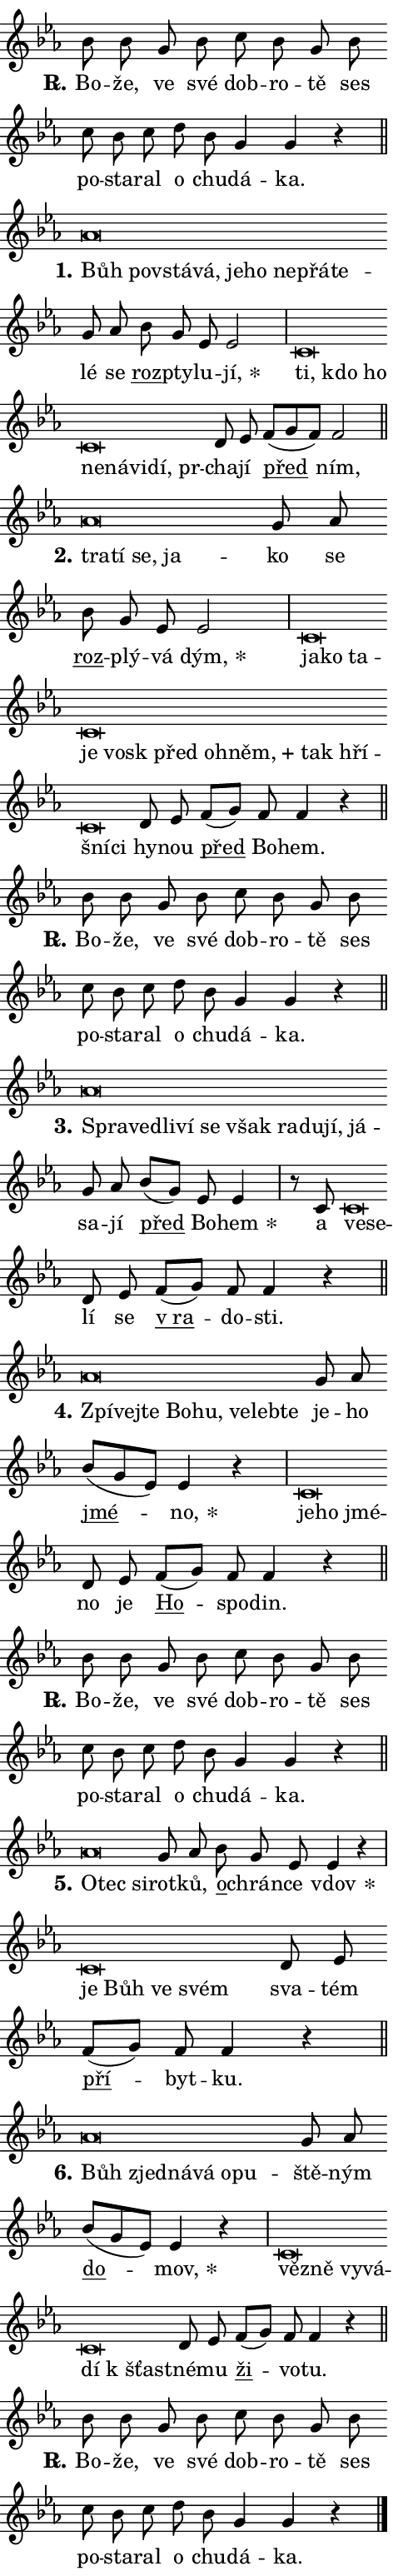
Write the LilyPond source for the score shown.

\version "2.24.0"
\header { tagline = "" }
\paper {
  indent = 0\cm
  top-margin = 0\cm
  right-margin = 0.13\cm % to fit lyric hyphens
  bottom-margin = 0\cm
  left-margin = 0\cm
  paper-width = 8\cm
  page-breaking = #ly:one-page-breaking
  system-system-spacing.basic-distance = #11
  score-system-spacing.basic-distance = #11
  ragged-last = ##f
}


%% Author: Thomas Morley
%% https://lists.gnu.org/archive/html/lilypond-user/2020-05/msg00002.html
#(define (line-position grob)
"Returns position of @var[grob} in current system:
   @code{'start}, if at first time-step
   @code{'end}, if at last time-step
   @code{'middle} otherwise
"
  (let* ((col (ly:item-get-column grob))
         (ln (ly:grob-object col 'left-neighbor))
         (rn (ly:grob-object col 'right-neighbor))
         (col-to-check-left (if (ly:grob? ln) ln col))
         (col-to-check-right (if (ly:grob? rn) rn col))
         (break-dir-left
           (and
             (ly:grob-property col-to-check-left 'non-musical #f)
             (ly:item-break-dir col-to-check-left)))
         (break-dir-right
           (and
             (ly:grob-property col-to-check-right 'non-musical #f)
             (ly:item-break-dir col-to-check-right))))
        (cond ((eqv? 1 break-dir-left) 'start)
              ((eqv? -1 break-dir-right) 'end)
              (else 'middle))))

#(define (tranparent-at-line-position vctor)
  (lambda (grob)
  "Relying on @code{line-position} select the relevant enry from @var{vctor}.
Used to determine transparency,"
    (case (line-position grob)
      ((end) (not (vector-ref vctor 0)))
      ((middle) (not (vector-ref vctor 1)))
      ((start) (not (vector-ref vctor 2))))))

noteHeadBreakVisibility =
#(define-music-function (break-visibility)(vector?)
"Makes @code{NoteHead}s transparent relying on @var{break-visibility}"
#{
  \override NoteHead.transparent =
    #(tranparent-at-line-position break-visibility)
#})

#(define delete-ledgers-for-transparent-note-heads
  (lambda (grob)
    "Reads whether a @code{NoteHead} is transparent.
If so this @code{NoteHead} is removed from @code{'note-heads} from
@var{grob}, which is supposed to be @code{LedgerLineSpanner}.
As a result ledgers are not printed for this @code{NoteHead}"
    (let* ((nhds-array (ly:grob-object grob 'note-heads))
           (nhds-list
             (if (ly:grob-array? nhds-array)
                 (ly:grob-array->list nhds-array)
                 '()))
           ;; Relies on the transparent-property being done before
           ;; Staff.LedgerLineSpanner.after-line-breaking is executed.
           ;; This is fragile ...
           (to-keep
             (remove
               (lambda (nhd)
                 (ly:grob-property nhd 'transparent #f))
               nhds-list)))
      ;; TODO find a better method to iterate over grob-arrays, similiar
      ;; to filter/remove etc for lists
      ;; For now rebuilt from scratch
      (set! (ly:grob-object grob 'note-heads)  '())
      (for-each
        (lambda (nhd)
          (ly:pointer-group-interface::add-grob grob 'note-heads nhd))
        to-keep))))

squashNotes = {
  \override NoteHead.X-extent = #'(-0.2 . 0.2)
  \override NoteHead.Y-extent = #'(-0.75 . 0)
  \override NoteHead.stencil =
    #(lambda (grob)
       (let ((pos (ly:grob-property grob 'staff-position)))
         (begin
           (if (< pos -7) (display "ERROR: Lower brevis then expected\n") (display ""))
           (if (<= pos -6) ly:text-interface::print ly:note-head::print))))
}
unSquashNotes = {
  \revert NoteHead.X-extent
  \revert NoteHead.Y-extent
  \revert NoteHead.stencil
}

hideNotes = \noteHeadBreakVisibility #begin-of-line-visible
unHideNotes = \noteHeadBreakVisibility #all-visible

% work-around for resetting accidentals
% https://lilypond.org/doc/v2.23/Documentation/notation/displaying-rhythms#unmetered-music
cadenzaMeasure = {
  \cadenzaOff
  \partial 1024 s1024
  \cadenzaOn
}

#(define-markup-command (accent layout props text) (markup?)
  "Underline accented syllable"
  (interpret-markup layout props
    #{\markup \override #'(offset . 4.3) \underline { #text }#}))

responsum = \markup \concat {
  "R" \hspace #-1.05 \path #0.1 #'((moveto 0 0.07) (lineto 0.9 0.8)) \hspace #0.05 "."
}

spaceSize = #0.6828661417322834 % exact space size for TeX Gyre Schola

\layout {
  \context {
    \Staff
    \remove "Time_signature_engraver"
    \override LedgerLineSpanner.after-line-breaking = #delete-ledgers-for-transparent-note-heads
  }
  \context {
    \Lyrics {
      \override LyricSpace.minimum-distance = \spaceSize
      \override LyricText.font-name = #"TeX Gyre Schola"
      \override LyricText.font-size = 1
      \override StanzaNumber.font-name = #"TeX Gyre Schola Bold"
      \override StanzaNumber.font-size = 1
    }
  }
  \context {
    \Score 
    \override NoteHead.text =
      #(lambda (grob) 
        (let ((pos (ly:grob-property grob 'staff-position)))
          #{\markup {
            \combine
              \halign #-0.55 \raise #(if (= pos -6) 0 0.5) \override #'(thickness . 2) \draw-line #'(3.2 . 0)
              \musicglyph "noteheads.sM1"
          }#}))
  }
}

% magnetic-lyrics.ily
%
%   written by
%     Jean Abou Samra <jean@abou-samra.fr>
%     Werner Lemberg <wl@gnu.org>
%
%   adapted by
%     Jiri Hon <jiri.hon@gmail.com>
%
% Version 2022-Apr-15

% https://www.mail-archive.com/lilypond-user@gnu.org/msg149350.html

#(define (Left_hyphen_pointer_engraver context)
   "Collect syllable-hyphen-syllable occurrences in lyrics and store
them in properties.  This engraver only looks to the left.  For
example, if the lyrics input is @code{foo -- bar}, it does the
following.

@itemize @bullet
@item
Set the @code{text} property of the @code{LyricHyphen} grob between
@q{foo} and @q{bar} to @code{foo}.

@item
Set the @code{left-hyphen} property of the @code{LyricText} grob with
text @q{foo} to the @code{LyricHyphen} grob between @q{foo} and
@q{bar}.
@end itemize

Use this auxiliary engraver in combination with the
@code{lyric-@/text::@/apply-@/magnetic-@/offset!} hook."
   (let ((hyphen #f)
         (text #f))
     (make-engraver
      (acknowledgers
       ((lyric-syllable-interface engraver grob source-engraver)
        (set! text grob)))
      (end-acknowledgers
       ((lyric-hyphen-interface engraver grob source-engraver)
        ;(when (not (grob::has-interface grob 'lyric-space-interface))
          (set! hyphen grob)));)
      ((stop-translation-timestep engraver)
       (when (and text hyphen)
         (ly:grob-set-object! text 'left-hyphen hyphen))
       (set! text #f)
       (set! hyphen #f)))))

#(define (lyric-text::apply-magnetic-offset! grob)
   "If the space between two syllables is less than the value in
property @code{LyricText@/.details@/.squash-threshold}, move the right
syllable to the left so that it gets concatenated with the left
syllable.

Use this function as a hook for
@code{LyricText@/.after-@/line-@/breaking} if the
@code{Left_@/hyphen_@/pointer_@/engraver} is active."
   (let ((hyphen (ly:grob-object grob 'left-hyphen #f)))
     (when hyphen
       (let ((left-text (ly:spanner-bound hyphen LEFT)))
         (when (grob::has-interface left-text 'lyric-syllable-interface)
           (let* ((common (ly:grob-common-refpoint grob left-text X))
                  (this-x-ext (ly:grob-extent grob common X))
                  (left-x-ext
                   (begin
                     ;; Trigger magnetism for left-text.
                     (ly:grob-property left-text 'after-line-breaking)
                     (ly:grob-extent left-text common X)))
                  ;; `delta` is the gap width between two syllables.
                  (delta (- (interval-start this-x-ext)
                            (interval-end left-x-ext)))
                  (details (ly:grob-property grob 'details))
                  (threshold (assoc-get 'squash-threshold details 0.2)))
             (when (< delta threshold)
               (let* (;; We have to manipulate the input text so that
                      ;; ligatures crossing syllable boundaries are not
                      ;; disabled.  For languages based on the Latin
                      ;; script this is essentially a beautification.
                      ;; However, for non-Western scripts it can be a
                      ;; necessity.
                      (lt (ly:grob-property left-text 'text))
                      (rt (ly:grob-property grob 'text))
                      (is-space (grob::has-interface hyphen 'lyric-space-interface))
                      (space (if is-space " " ""))
                      (extra-delta (if is-space spaceSize 0))
                      ;; Append new syllable.
                      (ltrt-space (if (and (string? lt) (string? rt))
                                (string-append lt space rt)
                                (make-concat-markup (list lt space rt))))
                      ;; Right-align `ltrt` to the right side.
                      (ltrt-space-markup (grob-interpret-markup
                               grob
                               (make-translate-markup
                                (cons (interval-length this-x-ext) 0)
                                (make-right-align-markup ltrt-space)))))
                 (begin
                   ;; Don't print `left-text`.
                   (ly:grob-set-property! left-text 'stencil #f)
                   ;; Set text and stencil (which holds all collected
                   ;; syllables so far) and shift it to the left.
                   (ly:grob-set-property! grob 'text ltrt-space)
                   (ly:grob-set-property! grob 'stencil ltrt-space-markup)
                   (ly:grob-translate-axis! grob (- (- delta extra-delta)) X))))))))))


#(define (lyric-hyphen::displace-bounds-first grob)
   ;; Make very sure this callback isn't triggered too early.
   (let ((left (ly:spanner-bound grob LEFT))
         (right (ly:spanner-bound grob RIGHT)))
     (ly:grob-property left 'after-line-breaking)
     (ly:grob-property right 'after-line-breaking)
     (ly:lyric-hyphen::print grob)))

squashThreshold = #0.4

\layout {
  \context {
    \Lyrics
    \consists #Left_hyphen_pointer_engraver
    \override LyricText.after-line-breaking =
      #lyric-text::apply-magnetic-offset!
    \override LyricHyphen.stencil = #lyric-hyphen::displace-bounds-first
    \override LyricText.details.squash-threshold = \squashThreshold
    \override LyricHyphen.minimum-distance = 0
    \override LyricHyphen.minimum-length = \squashThreshold
  }
}

squashText = \override LyricText.details.squash-threshold = 9999
unSquashText = \override LyricText.details.squash-threshold = \squashThreshold

leftText = \override LyricText.self-alignment-X = #LEFT
unLeftText = \revert LyricText.self-alignment-X

starOffset = #(lambda (grob) 
                (let ((x_offset (ly:self-alignment-interface::aligned-on-x-parent grob)))
                  (if (= x_offset 0) 0 (+ x_offset 1.2))))

star = #(define-music-function (syllable)(string?)
"Append star separator at the end of a syllable"
#{
  \once \override LyricText.X-offset = #starOffset
  \lyricmode { \markup {
    #syllable
    \override #'((font-name . "TeX Gyre Schola Bold")) \hspace #0.2 \lower #0.65 \larger "*"
  } }
#})

starAccent = #(define-music-function (syllable)(string?)
"Append star separator at the end of a syllable and make accent"
#{
  \once \override LyricText.X-offset = #starOffset
  \lyricmode { \markup {
    \accent #syllable
    \override #'((font-name . "TeX Gyre Schola Bold")) \hspace #0.2 \lower #0.65 \larger "*"
  } }
#})

breath = #(define-music-function (syllable)(string?)
"Append breathing indicator at the end of a syllable"
#{
  \lyricmode { \markup { #syllable "+" } }
#})

optionalBreath = #(define-music-function (syllable)(string?)
"Append optional breathing indicator at the end of a syllable"
#{
  \lyricmode { \markup { #syllable "(+)" } }
#})


\score {
    <<
        \new Voice = "melody" { \cadenzaOn \key es \major \relative { bes'8 bes g bes c bes g bes \bar "" c bes c \bar "" d bes g4 g r \cadenzaMeasure \bar "||" \break } }
        \new Lyrics \lyricsto "melody" { \lyricmode { \set stanza = \responsum
Bo -- že, ve své dob -- ro -- tě ses po -- sta -- ral o chu -- dá -- ka. } }
    >>
    \layout {}
}

\score {
    <<
        \new Voice = "melody" { \cadenzaOn \key es \major \relative { \squashNotes as'\breve*1/16 \hideNotes \breve*1/16 \bar "" \breve*1/16 \bar "" \breve*1/16 \bar "" \breve*1/16 \bar "" \breve*1/16 \bar "" \breve*1/16 \bar "" \breve*1/16 \breve*1/16 \bar "" \unHideNotes \unSquashNotes g8 as \bar "" bes g es es2 \cadenzaMeasure \bar "|" \squashNotes c\breve*1/16 \hideNotes \breve*1/16 \bar "" \breve*1/16 \bar "" \breve*1/16 \bar "" \breve*1/16 \bar "" \breve*1/16 \bar "" \breve*1/16 \breve*1/16 \bar "" \unHideNotes \unSquashNotes d8 es \bar "" f[( g f)] f2 \cadenzaMeasure \bar "||" \break } }
        \new Lyrics \lyricsto "melody" { \lyricmode { \set stanza = "1."
\leftText Bůh \squashText po -- vstá -- vá, je -- ho ne -- přá -- te -- \unLeftText \unSquashText lé se \markup \accent roz -- pty -- lu -- \star jí, \leftText ti, \squashText kdo ho ne -- ná -- vi -- dí, pr -- \unLeftText \unSquashText cha -- jí \markup \accent před ním, } }
    >>
    \layout {}
}

\score {
    <<
        \new Voice = "melody" { \cadenzaOn \key es \major \relative { \squashNotes as'\breve*1/16 \hideNotes \breve*1/16 \bar "" \breve*1/16 \breve*1/16 \bar "" \unHideNotes \unSquashNotes g8 as \bar "" bes g es es2 \cadenzaMeasure \bar "|" \squashNotes c\breve*1/16 \hideNotes \breve*1/16 \bar "" \breve*1/16 \bar "" \breve*1/16 \bar "" \breve*1/16 \bar "" \breve*1/16 \bar "" \breve*1/16 \bar "" \breve*1/16 \bar "" \breve*1/16 \bar "" \breve*1/16 \bar "" \breve*1/16 \breve*1/16 \bar "" \unHideNotes \unSquashNotes d8 es \bar "" f[( g)] f f4 r \cadenzaMeasure \bar "||" \break } }
        \new Lyrics \lyricsto "melody" { \lyricmode { \set stanza = "2."
\leftText tra -- \squashText tí se, ja -- \unLeftText \unSquashText ko se \markup \accent roz -- plý -- vá \star dým, \leftText ja -- \squashText ko ta -- je vosk před oh -- \breath "něm," tak hří -- šní -- ci \unLeftText \unSquashText hy -- nou \markup \accent před Bo -- hem. } }
    >>
    \layout {}
}

\score {
    <<
        \new Voice = "melody" { \cadenzaOn \key es \major \relative { bes'8 bes g bes c bes g bes \bar "" c bes c \bar "" d bes g4 g r \cadenzaMeasure \bar "||" \break } }
        \new Lyrics \lyricsto "melody" { \lyricmode { \set stanza = \responsum
Bo -- že, ve své dob -- ro -- tě ses po -- sta -- ral o chu -- dá -- ka. } }
    >>
    \layout {}
}

\score {
    <<
        \new Voice = "melody" { \cadenzaOn \key es \major \relative { \squashNotes as'\breve*1/16 \hideNotes \breve*1/16 \bar "" \breve*1/16 \bar "" \breve*1/16 \bar "" \breve*1/16 \bar "" \breve*1/16 \bar "" \breve*1/16 \bar "" \breve*1/16 \bar "" \breve*1/16 \breve*1/16 \bar "" \unHideNotes \unSquashNotes g8 as \bar "" bes[( g)] es es4 \cadenzaMeasure \bar "|" r8 c8 \squashNotes c\breve*1/16 \hideNotes \breve*1/16 \bar "" \unHideNotes \unSquashNotes d8 es \bar "" f[( g)] f f4 r \cadenzaMeasure \bar "||" \break } }
        \new Lyrics \lyricsto "melody" { \lyricmode { \set stanza = "3."
\leftText Spra -- \squashText ve -- dli -- ví se však ra -- du -- jí, já -- \unLeftText \unSquashText sa -- jí \markup \accent před Bo -- \star hem a \leftText ve -- \squashText se -- \unLeftText \unSquashText lí se \markup \accent "v ra" -- do -- sti. } }
    >>
    \layout {}
}

\score {
    <<
        \new Voice = "melody" { \cadenzaOn \key es \major \relative { \squashNotes as'\breve*1/16 \hideNotes \breve*1/16 \bar "" \breve*1/16 \bar "" \breve*1/16 \bar "" \breve*1/16 \bar "" \breve*1/16 \bar "" \breve*1/16 \breve*1/16 \bar "" \unHideNotes \unSquashNotes g8 as \bar "" bes[( g es)] es4 r \cadenzaMeasure \bar "|" \squashNotes c\breve*1/16 \hideNotes \breve*1/16 \breve*1/16 \bar "" \unHideNotes \unSquashNotes d8 es \bar "" f[( g)] f f4 r \cadenzaMeasure \bar "||" \break } }
        \new Lyrics \lyricsto "melody" { \lyricmode { \set stanza = "4."
\leftText Zpí -- \squashText vej -- te Bo -- hu, ve -- leb -- te \unLeftText \unSquashText je -- ho \markup \accent jmé -- \star no, \leftText je -- \squashText ho jmé -- \unLeftText \unSquashText no je \markup \accent Ho -- spo -- din. } }
    >>
    \layout {}
}

\score {
    <<
        \new Voice = "melody" { \cadenzaOn \key es \major \relative { bes'8 bes g bes c bes g bes \bar "" c bes c \bar "" d bes g4 g r \cadenzaMeasure \bar "||" \break } }
        \new Lyrics \lyricsto "melody" { \lyricmode { \set stanza = \responsum
Bo -- že, ve své dob -- ro -- tě ses po -- sta -- ral o chu -- dá -- ka. } }
    >>
    \layout {}
}

\score {
    <<
        \new Voice = "melody" { \cadenzaOn \key es \major \relative { \squashNotes as'\breve*1/16 \hideNotes \breve*1/16 \breve*1/16 \bar "" \unHideNotes \unSquashNotes g8 as \bar "" bes g es es4 r \cadenzaMeasure \bar "|" \squashNotes c\breve*1/16 \hideNotes \breve*1/16 \bar "" \breve*1/16 \breve*1/16 \bar "" \unHideNotes \unSquashNotes d8 es \bar "" f[( g)] f f4 r \cadenzaMeasure \bar "||" \break } }
        \new Lyrics \lyricsto "melody" { \lyricmode { \set stanza = "5."
\leftText O -- \squashText tec si -- \unLeftText \unSquashText rot -- ků, \markup \accent o -- chrán -- ce \star vdov \leftText je \squashText Bůh ve svém \unLeftText \unSquashText sva -- tém \markup \accent pří -- byt -- ku. } }
    >>
    \layout {}
}

\score {
    <<
        \new Voice = "melody" { \cadenzaOn \key es \major \relative { \squashNotes as'\breve*1/16 \hideNotes \breve*1/16 \bar "" \breve*1/16 \bar "" \breve*1/16 \bar "" \breve*1/16 \breve*1/16 \bar "" \unHideNotes \unSquashNotes g8 as \bar "" bes[( g es)] es4 r \cadenzaMeasure \bar "|" \squashNotes c\breve*1/16 \hideNotes \breve*1/16 \bar "" \breve*1/16 \bar "" \breve*1/16 \bar "" \breve*1/16 \breve*1/16 \bar "" \unHideNotes \unSquashNotes d8 es \bar "" f[( g)] f f4 r \cadenzaMeasure \bar "||" \break } }
        \new Lyrics \lyricsto "melody" { \lyricmode { \set stanza = "6."
\leftText Bůh \squashText zjed -- ná -- vá o -- pu -- \unLeftText \unSquashText ště -- ným \markup \accent do -- \star mov, \leftText věz -- \squashText ně vy -- vá -- dí "k šťast" -- \unLeftText \unSquashText né -- mu \markup \accent ži -- vo -- tu. } }
    >>
    \layout {}
}

\score {
    <<
        \new Voice = "melody" { \cadenzaOn \key es \major \relative { bes'8 bes g bes c bes g bes \bar "" c bes c \bar "" d bes g4 g r \cadenzaMeasure \bar "||" \break } \bar "|." }
        \new Lyrics \lyricsto "melody" { \lyricmode { \set stanza = \responsum
Bo -- že, ve své dob -- ro -- tě ses po -- sta -- ral o chu -- dá -- ka. } }
    >>
    \layout {}
}
